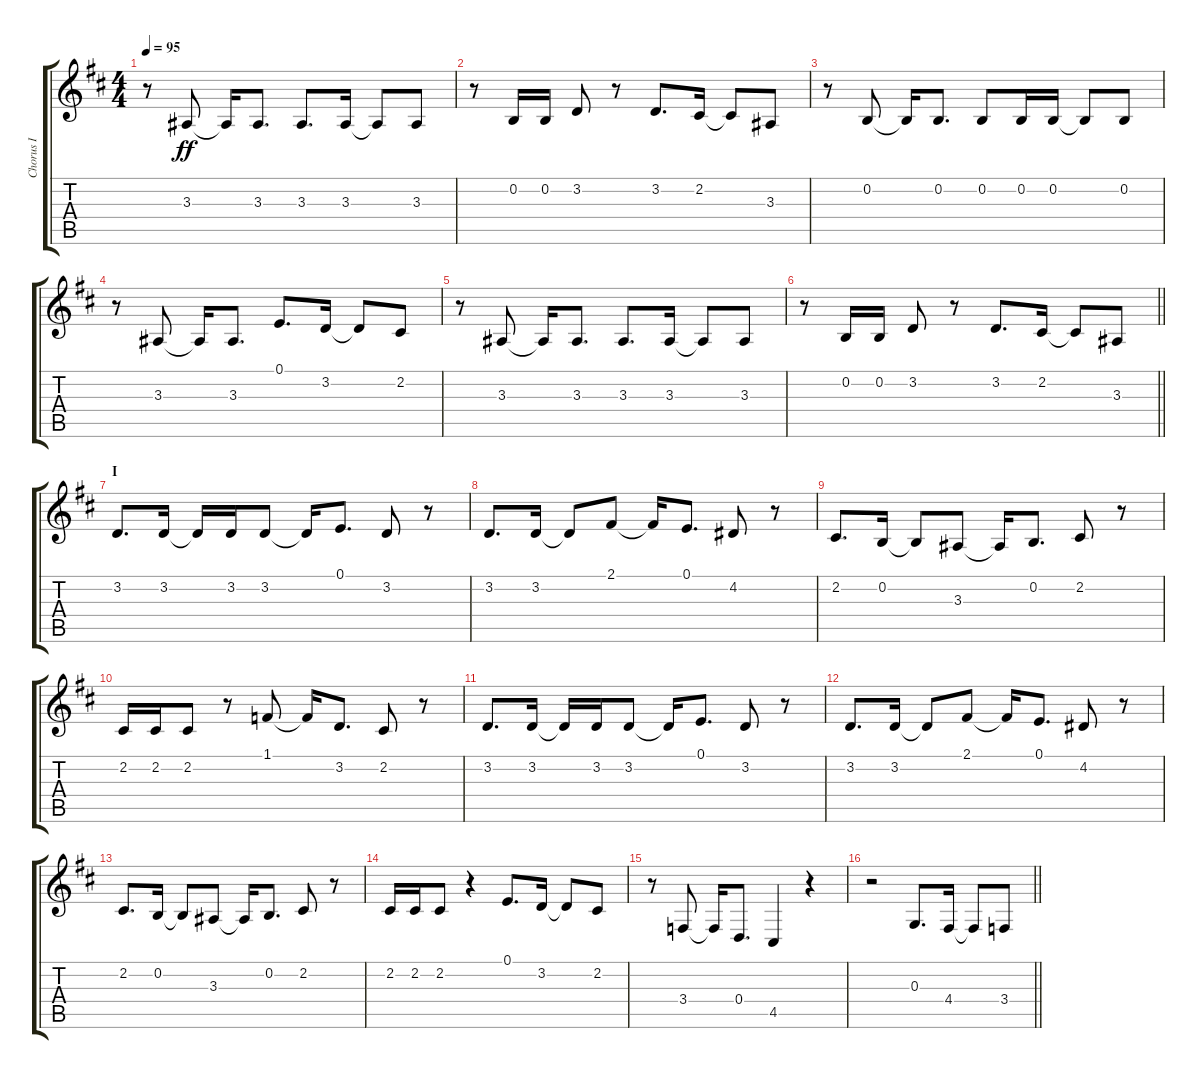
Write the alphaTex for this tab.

\track ("Chorus I" "Chorus I") {instrument voiceoohs}
\staff {score tabs}
\tuning (E4 B3 G3 D3 A2 E2) {hide}
\ts (4 4)
\tempo 95
\clef g2
\ks d
r.8{dy ff} 3.3.8 3.3{t}.16 3.3.8{d} 3.3.8{d} 3.3.16 3.3{t}.8 3.3.8 |
r.8 0.2.16 0.2.16 3.2.8 r.8 3.2.8{d} 2.2.16 2.2{t}.8 3.3.8 |
r.8 0.2.8 0.2{t}.16 0.2.8{d} 0.2.8 0.2.16 0.2.16 0.2{t}.8 0.2.8 |
r.8 3.3.8 3.3{t}.16 3.3.8{d} 0.1.8{d} 3.2.16 3.2{t}.8 2.2.8 |
r.8 3.3.8 3.3{t}.16 3.3.8{d} 3.3.8{d} 3.3.16 3.3{t}.8 3.3.8 |
\barLineRight lightlight
r.8 0.2.16 0.2.16 3.2.8 r.8 3.2.8{d} 2.2.16 2.2{t}.8 3.3.8 |
\section ("" "I")
3.2.8{d} 3.2.16 3.2{t}.16 3.2.16 3.2.8 3.2{t}.16 0.1.8{d} 3.2.8 r.8 |
3.2.8{d} 3.2.16 3.2{t}.8 2.1.8 2.1{t}.16 0.1.8{d} 4.2.8 r.8 |
2.2.8{d} 0.2.16 0.2{t}.8 3.3.8 3.3{t}.16 0.2.8{d} 2.2.8 r.8 |
2.2.16 2.2.16 2.2.8 r.8 1.1.8 1.1{t}.16 3.2.8{d} 2.2.8 r.8 |
3.2.8{d} 3.2.16 3.2{t}.16 3.2.16 3.2.8 3.2{t}.16 0.1.8{d} 3.2.8 r.8 |
3.2.8{d} 3.2.16 3.2{t}.8 2.1.8 2.1{t}.16 0.1.8{d} 4.2.8 r.8 |
2.2.8{d} 0.2.16 0.2{t}.8 3.3.8 3.3{t}.16 0.2.8{d} 2.2.8 r.8 |
2.2.16 2.2.16 2.2.8 r.4 0.1.8{d} 3.2.16 3.2{t}.8 2.2.8 |
r.8 3.4.8 3.4{t}.16 0.4.8{d} 4.5.4 r.4 |
\barLineRight lightlight
r.2 0.3.8{d} 4.4.16 4.4{t}.8 3.4.8
